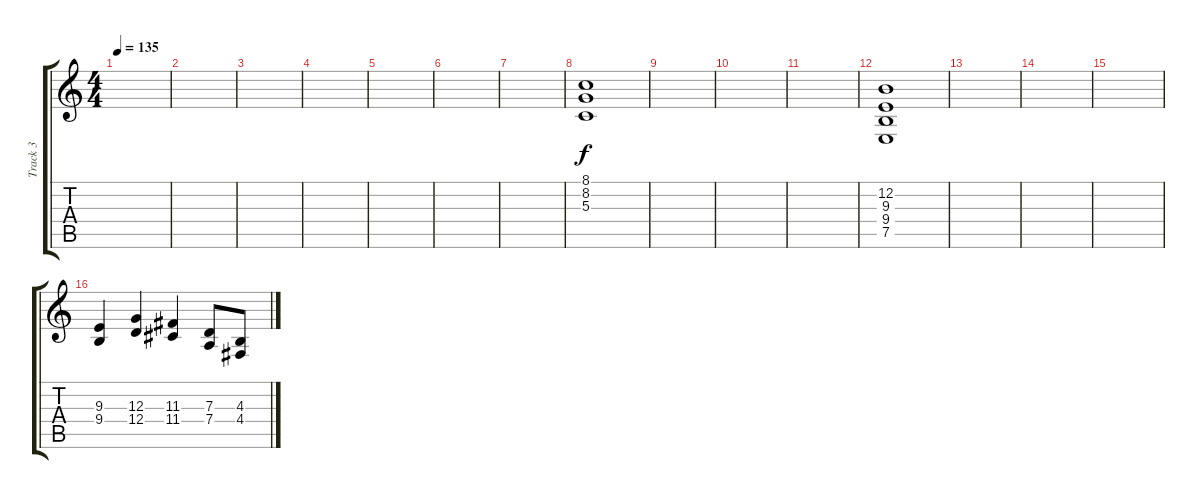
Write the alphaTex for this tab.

\track ("Track 3" "Track 3") {instrument orchestrahit}
\staff {score tabs}
\tuning (E4 B3 G3 D3 A2 E2) {hide}
\ts (4 4)
\tempo 135
\clef g2
\ks c
|
|
|
|
|
|
|
(8.1 8.2 5.3).1 |
|
|
|
(12.2 9.3 9.4 7.5).1 |
|
|
|
(9.3 9.4).4 (12.3 12.4).4 (11.3 11.4).4 (7.3 7.4).8 (4.3 4.4).8
